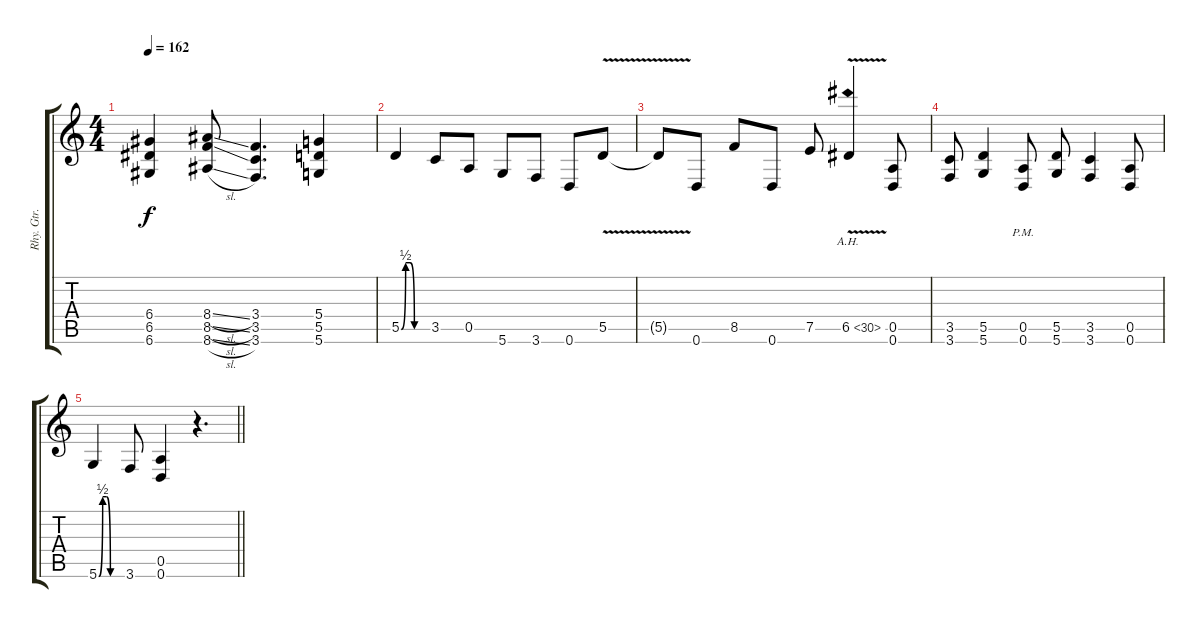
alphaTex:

\track ("Rhy. Gtr. 1" "Rhy. Gtr. ") {instrument distortionguitar}
\staff {score tabs}
\tuning (E4 B3 G3 D3 A2 D2) {hide}
\ts (4 4)
\tempo 162
\clef g2
\ks c
(6.4{t} 6.5{t} 6.6{t}).4{dy f} (8.4{sl} 8.5{sl} 8.6{sl}).8 (3.4 3.5 3.6).4{d} (5.4 5.5 5.6).4 |
5.5{be (custom 0 0 10 2 20 2 30 0 60 0)}.4 3.5.8 0.5.8 5.6.8 3.6.8 0.6.8 5.5{v}.8 |
5.5{t}.8 0.6.8 8.5.8 0.6.8 7.5.8 6.5{ah 24 v}.4 (0.5 0.6).8 |
(3.5 3.6).8 (5.5 5.6).4 (0.5{pm} 0.6{pm}).8 (5.5 5.6).8 (3.5 3.6).4 (0.5 0.6).8 |
\barLineRight lightlight
5.6{be (custom 0 0 10 2 20 2 30 0 60 0)}.4 3.6.8 (0.5 0.6).4 r.4{d}
